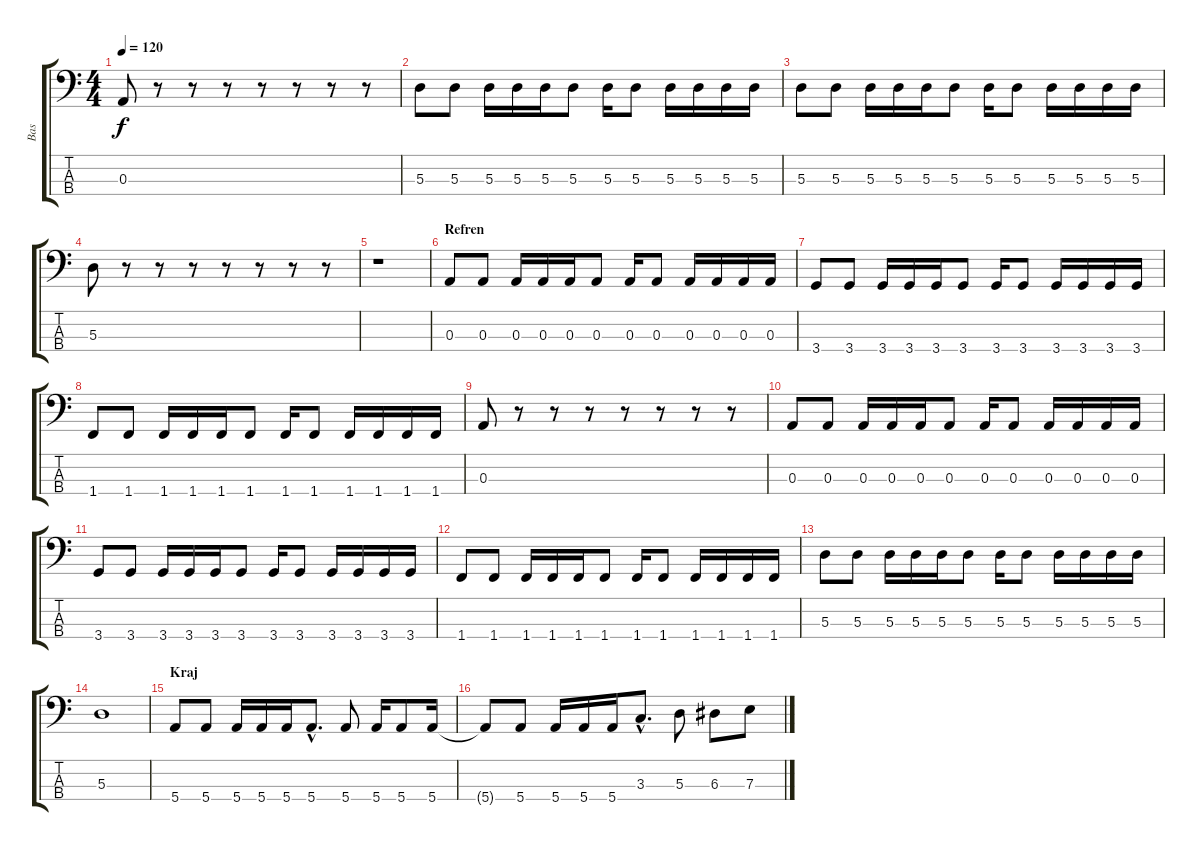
\track ("Bas" "Bas") {instrument electricbassfinger}
\staff {score tabs}
\tuning (G2 D2 A1 E1) {hide}
\ts (4 4)
\tempo 120
\clef f4
\ks c
0.3.8{dy f} r.8 r.8 r.8 r.8 r.8 r.8 r.8 |
5.3.8 5.3.8 5.3.16 5.3.16 5.3.16 5.3.8 5.3.16 5.3.8 5.3.16 5.3.16 5.3.16 5.3.16 |
5.3.8 5.3.8 5.3.16 5.3.16 5.3.16 5.3.8 5.3.16 5.3.8 5.3.16 5.3.16 5.3.16 5.3.16 |
5.3.8 r.8 r.8 r.8 r.8 r.8 r.8 r.8 |
r.1 |
\section ("" "Refren")
0.3.8 0.3.8 0.3.16 0.3.16 0.3.16 0.3.8 0.3.16 0.3.8 0.3.16 0.3.16 0.3.16 0.3.16 |
3.4.8 3.4.8 3.4.16 3.4.16 3.4.16 3.4.8 3.4.16 3.4.8 3.4.16 3.4.16 3.4.16 3.4.16 |
1.4.8 1.4.8 1.4.16 1.4.16 1.4.16 1.4.8 1.4.16 1.4.8 1.4.16 1.4.16 1.4.16 1.4.16 |
0.3.8 r.8 r.8 r.8 r.8 r.8 r.8 r.8 |
0.3.8 0.3.8 0.3.16 0.3.16 0.3.16 0.3.8 0.3.16 0.3.8 0.3.16 0.3.16 0.3.16 0.3.16 |
3.4.8 3.4.8 3.4.16 3.4.16 3.4.16 3.4.8 3.4.16 3.4.8 3.4.16 3.4.16 3.4.16 3.4.16 |
1.4.8 1.4.8 1.4.16 1.4.16 1.4.16 1.4.8 1.4.16 1.4.8 1.4.16 1.4.16 1.4.16 1.4.16 |
5.3.8 5.3.8 5.3.16 5.3.16 5.3.16 5.3.8 5.3.16 5.3.8 5.3.16 5.3.16 5.3.16 5.3.16 |
5.3.1 |
\section ("" "Kraj")
5.4.8 5.4.8 5.4.16 5.4.16 5.4.16 5.4{hac}.8{d} 5.4.8 5.4.16 5.4.8 5.4.16 |
5.4{t}.8 5.4.8 5.4.16 5.4.16 5.4.16 3.3{hac}.8{d} 5.3.8 6.3.8 7.3.8
